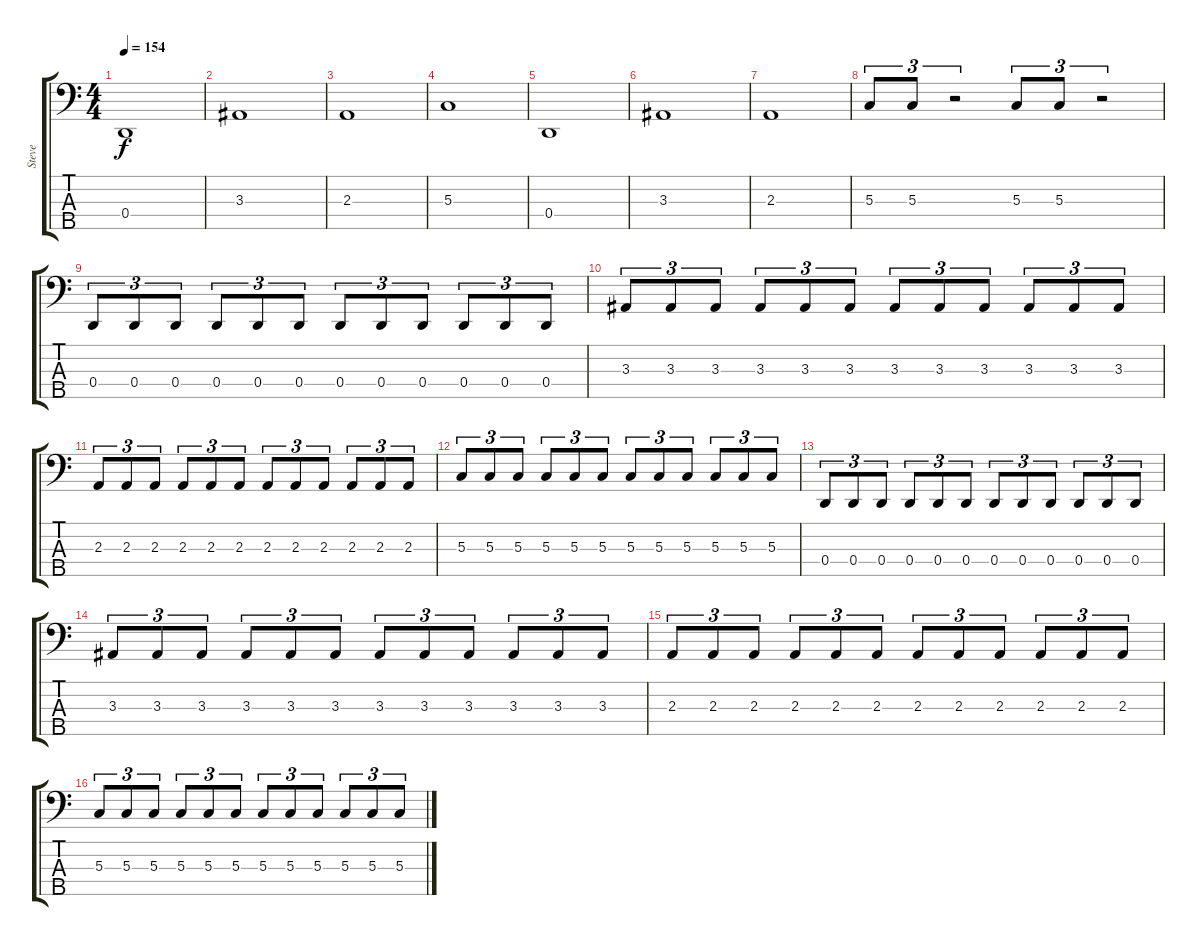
\track ("Steve" "Steve") {instrument fretlessbass}
\staff {score tabs}
\tuning (F2 C2 G1 D1 A0) {hide}
\ts (4 4)
\tempo 154
\clef f4
\ks c
0.4.1{dy f} |
3.3.1 |
2.3.1 |
5.3.1 |
0.4.1 |
3.3.1 |
2.3.1 |
5.3.8{tu (3 2)} 5.3.8{tu (3 2)} r.2{tu (3 2)} 5.3.8{tu (3 2)} 5.3.8{tu (3 2)} r.2{tu (3 2)} |
0.4.8{tu (3 2)} 0.4.8{tu (3 2)} 0.4.8{tu (3 2)} 0.4.8{tu (3 2)} 0.4.8{tu (3 2)} 0.4.8{tu (3 2)} 0.4.8{tu (3 2)} 0.4.8{tu (3 2)} 0.4.8{tu (3 2)} 0.4.8{tu (3 2)} 0.4.8{tu (3 2)} 0.4.8{tu (3 2)} |
3.3.8{tu (3 2)} 3.3.8{tu (3 2)} 3.3.8{tu (3 2)} 3.3.8{tu (3 2)} 3.3.8{tu (3 2)} 3.3.8{tu (3 2)} 3.3.8{tu (3 2)} 3.3.8{tu (3 2)} 3.3.8{tu (3 2)} 3.3.8{tu (3 2)} 3.3.8{tu (3 2)} 3.3.8{tu (3 2)} |
2.3.8{tu (3 2)} 2.3.8{tu (3 2)} 2.3.8{tu (3 2)} 2.3.8{tu (3 2)} 2.3.8{tu (3 2)} 2.3.8{tu (3 2)} 2.3.8{tu (3 2)} 2.3.8{tu (3 2)} 2.3.8{tu (3 2)} 2.3.8{tu (3 2)} 2.3.8{tu (3 2)} 2.3.8{tu (3 2)} |
5.3.8{tu (3 2)} 5.3.8{tu (3 2)} 5.3.8{tu (3 2)} 5.3.8{tu (3 2)} 5.3.8{tu (3 2)} 5.3.8{tu (3 2)} 5.3.8{tu (3 2)} 5.3.8{tu (3 2)} 5.3.8{tu (3 2)} 5.3.8{tu (3 2)} 5.3.8{tu (3 2)} 5.3.8{tu (3 2)} |
0.4.8{tu (3 2)} 0.4.8{tu (3 2)} 0.4.8{tu (3 2)} 0.4.8{tu (3 2)} 0.4.8{tu (3 2)} 0.4.8{tu (3 2)} 0.4.8{tu (3 2)} 0.4.8{tu (3 2)} 0.4.8{tu (3 2)} 0.4.8{tu (3 2)} 0.4.8{tu (3 2)} 0.4.8{tu (3 2)} |
3.3.8{tu (3 2)} 3.3.8{tu (3 2)} 3.3.8{tu (3 2)} 3.3.8{tu (3 2)} 3.3.8{tu (3 2)} 3.3.8{tu (3 2)} 3.3.8{tu (3 2)} 3.3.8{tu (3 2)} 3.3.8{tu (3 2)} 3.3.8{tu (3 2)} 3.3.8{tu (3 2)} 3.3.8{tu (3 2)} |
2.3.8{tu (3 2)} 2.3.8{tu (3 2)} 2.3.8{tu (3 2)} 2.3.8{tu (3 2)} 2.3.8{tu (3 2)} 2.3.8{tu (3 2)} 2.3.8{tu (3 2)} 2.3.8{tu (3 2)} 2.3.8{tu (3 2)} 2.3.8{tu (3 2)} 2.3.8{tu (3 2)} 2.3.8{tu (3 2)} |
5.3.8{tu (3 2)} 5.3.8{tu (3 2)} 5.3.8{tu (3 2)} 5.3.8{tu (3 2)} 5.3.8{tu (3 2)} 5.3.8{tu (3 2)} 5.3.8{tu (3 2)} 5.3.8{tu (3 2)} 5.3.8{tu (3 2)} 5.3.8{tu (3 2)} 5.3.8{tu (3 2)} 5.3.8{tu (3 2)}
